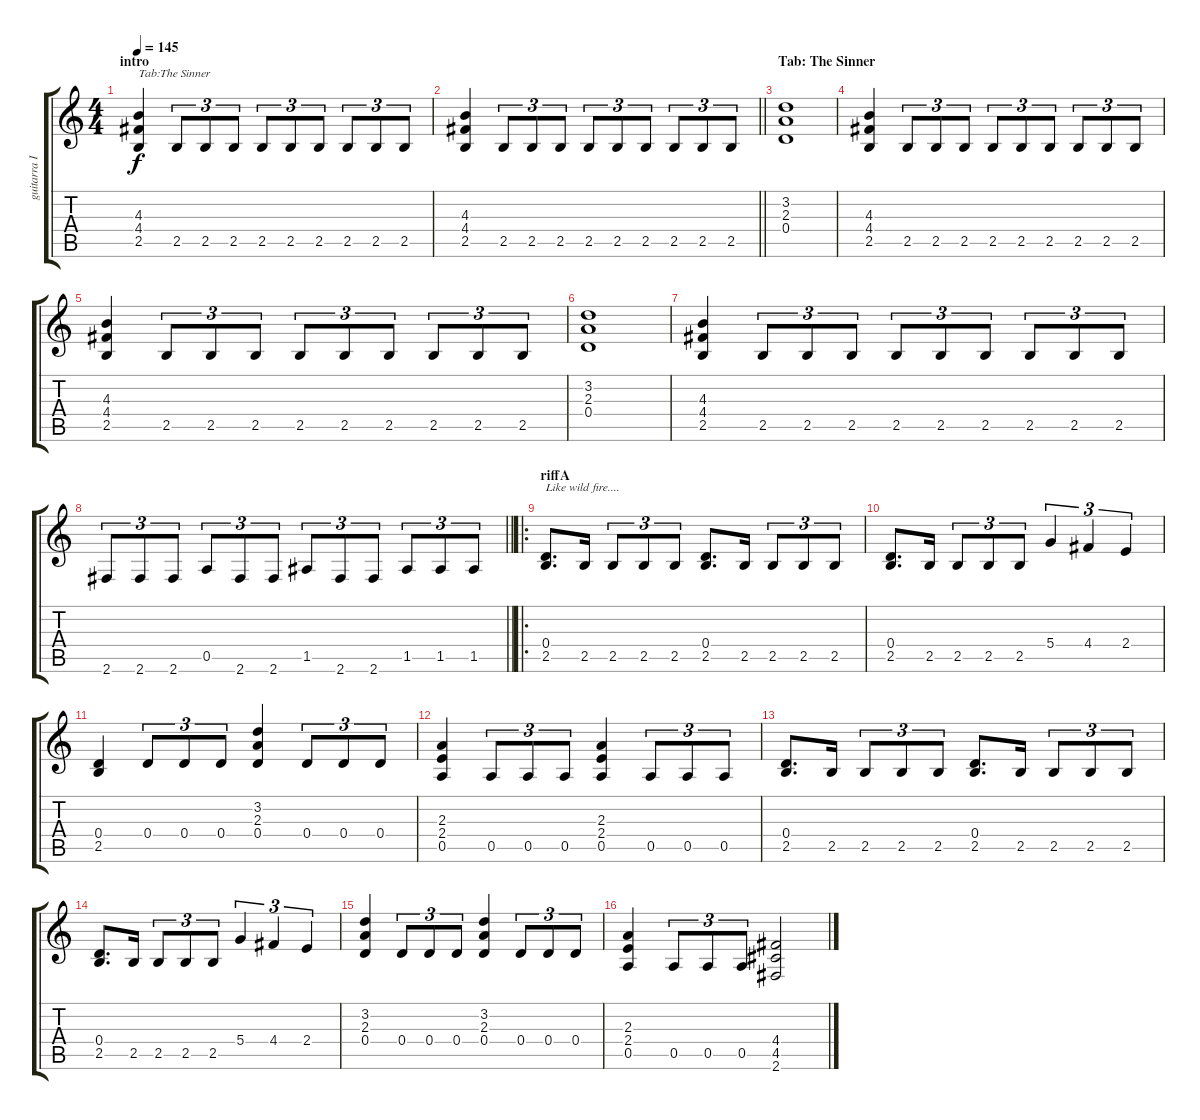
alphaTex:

\track ("guitarra I" "guitarra I") {instrument distortionguitar}
\staff {score tabs}
\tuning (E4 B3 G3 D3 A2 E2) {hide}
\ts (4 4)
\section ("" "intro")
\tempo 145
\clef g2
\ks c
(4.3 4.4 2.5).4{txt "Tab:The Sinner" dy f instrument distortionguitar} 2.5.8{tu (3 2)} 2.5.8{tu (3 2)} 2.5.8{tu (3 2)} 2.5.8{tu (3 2)} 2.5.8{tu (3 2)} 2.5.8{tu (3 2)} 2.5.8{tu (3 2)} 2.5.8{tu (3 2)} 2.5.8{tu (3 2)} |
\barLineRight lightlight
(4.3 4.4 2.5).4 2.5.8{tu (3 2)} 2.5.8{tu (3 2)} 2.5.8{tu (3 2)} 2.5.8{tu (3 2)} 2.5.8{tu (3 2)} 2.5.8{tu (3 2)} 2.5.8{tu (3 2)} 2.5.8{tu (3 2)} 2.5.8{tu (3 2)} |
\section ("" "Tab: The Sinner")
(3.2 2.3 0.4).1 |
(4.3 4.4 2.5).4 2.5.8{tu (3 2)} 2.5.8{tu (3 2)} 2.5.8{tu (3 2)} 2.5.8{tu (3 2)} 2.5.8{tu (3 2)} 2.5.8{tu (3 2)} 2.5.8{tu (3 2)} 2.5.8{tu (3 2)} 2.5.8{tu (3 2)} |
(4.3 4.4 2.5).4 2.5.8{tu (3 2)} 2.5.8{tu (3 2)} 2.5.8{tu (3 2)} 2.5.8{tu (3 2)} 2.5.8{tu (3 2)} 2.5.8{tu (3 2)} 2.5.8{tu (3 2)} 2.5.8{tu (3 2)} 2.5.8{tu (3 2)} |
(3.2 2.3 0.4).1 |
(4.3 4.4 2.5).4 2.5.8{tu (3 2)} 2.5.8{tu (3 2)} 2.5.8{tu (3 2)} 2.5.8{tu (3 2)} 2.5.8{tu (3 2)} 2.5.8{tu (3 2)} 2.5.8{tu (3 2)} 2.5.8{tu (3 2)} 2.5.8{tu (3 2)} |
\barLineRight lightlight
2.6.8{tu (3 2)} 2.6.8{tu (3 2)} 2.6.8{tu (3 2)} 0.5.8{tu (3 2)} 2.6.8{tu (3 2)} 2.6.8{tu (3 2)} 1.5.8{tu (3 2)} 2.6.8{tu (3 2)} 2.6.8{tu (3 2)} 1.5.8{tu (3 2)} 1.5.8{tu (3 2)} 1.5.8{tu (3 2)} |
\ro
\section ("" "riffA")
(0.4 2.5).8{d txt "Like wild fire...."} 2.5.16 2.5.8{tu (3 2)} 2.5.8{tu (3 2)} 2.5.8{tu (3 2)} (0.4 2.5).8{d} 2.5.16 2.5.8{tu (3 2)} 2.5.8{tu (3 2)} 2.5.8{tu (3 2)} |
(0.4 2.5).8{d} 2.5.16 2.5.8{tu (3 2)} 2.5.8{tu (3 2)} 2.5.8{tu (3 2)} 5.4.4{tu (3 2)} 4.4.4{tu (3 2)} 2.4.4{tu (3 2)} |
(0.4 2.5).4 0.4.8{tu (3 2)} 0.4.8{tu (3 2)} 0.4.8{tu (3 2)} (3.2 2.3 0.4).4 0.4.8{tu (3 2)} 0.4.8{tu (3 2)} 0.4.8{tu (3 2)} |
(2.3 2.4 0.5).4 0.5.8{tu (3 2)} 0.5.8{tu (3 2)} 0.5.8{tu (3 2)} (2.3 2.4 0.5).4 0.5.8{tu (3 2)} 0.5.8{tu (3 2)} 0.5.8{tu (3 2)} |
(0.4 2.5).8{d} 2.5.16 2.5.8{tu (3 2)} 2.5.8{tu (3 2)} 2.5.8{tu (3 2)} (0.4 2.5).8{d} 2.5.16 2.5.8{tu (3 2)} 2.5.8{tu (3 2)} 2.5.8{tu (3 2)} |
(0.4 2.5).8{d} 2.5.16 2.5.8{tu (3 2)} 2.5.8{tu (3 2)} 2.5.8{tu (3 2)} 5.4.4{tu (3 2)} 4.4.4{tu (3 2)} 2.4.4{tu (3 2)} |
(3.2 2.3 0.4).4 0.4.8{tu (3 2)} 0.4.8{tu (3 2)} 0.4.8{tu (3 2)} (3.2 2.3 0.4).4 0.4.8{tu (3 2)} 0.4.8{tu (3 2)} 0.4.8{tu (3 2)} |
(2.3 2.4 0.5).4 0.5.8{tu (3 2)} 0.5.8{tu (3 2)} 0.5.8{tu (3 2)} (4.4 4.5 2.6).2
